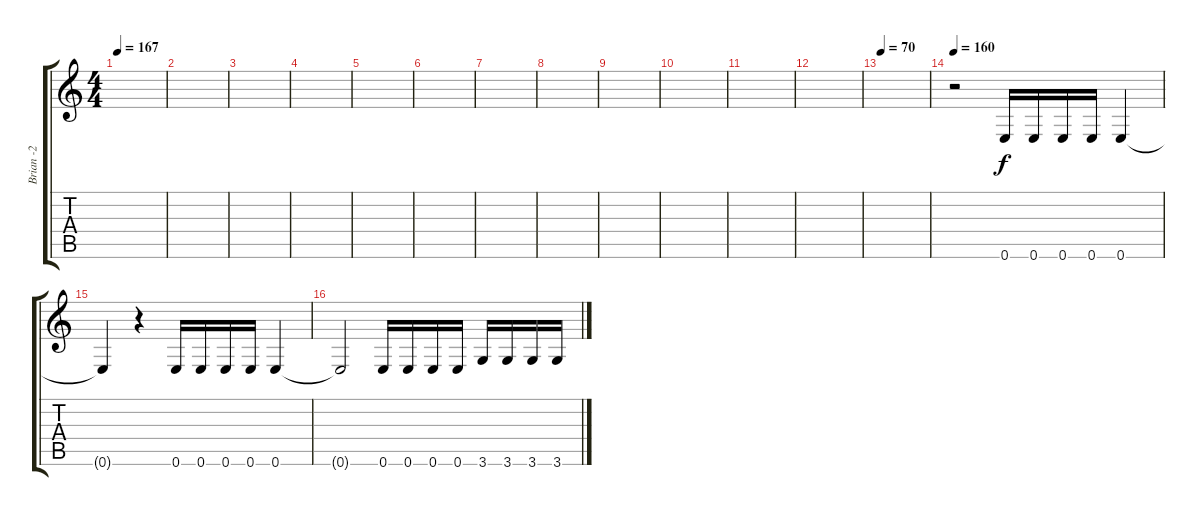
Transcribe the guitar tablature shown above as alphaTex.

\track ("Brian -2" "Brian -2") {instrument overdrivenguitar}
\staff {score tabs}
\tuning (E4 B3 G3 D3 A2 E2) {hide}
\ts (4 4)
\tempo 167
\clef g2
\ks c
|
|
|
|
|
|
|
|
|
|
|
|
\tempo 70
|
\tempo 160
r.2 0.6.16 0.6.16 0.6.16 0.6.16 0.6.4 |
0.6{t}.4 r.4 0.6.16 0.6.16 0.6.16 0.6.16 0.6.4 |
0.6{t}.2 0.6.16 0.6.16 0.6.16 0.6.16 3.6.16 3.6.16 3.6.16 3.6.16
